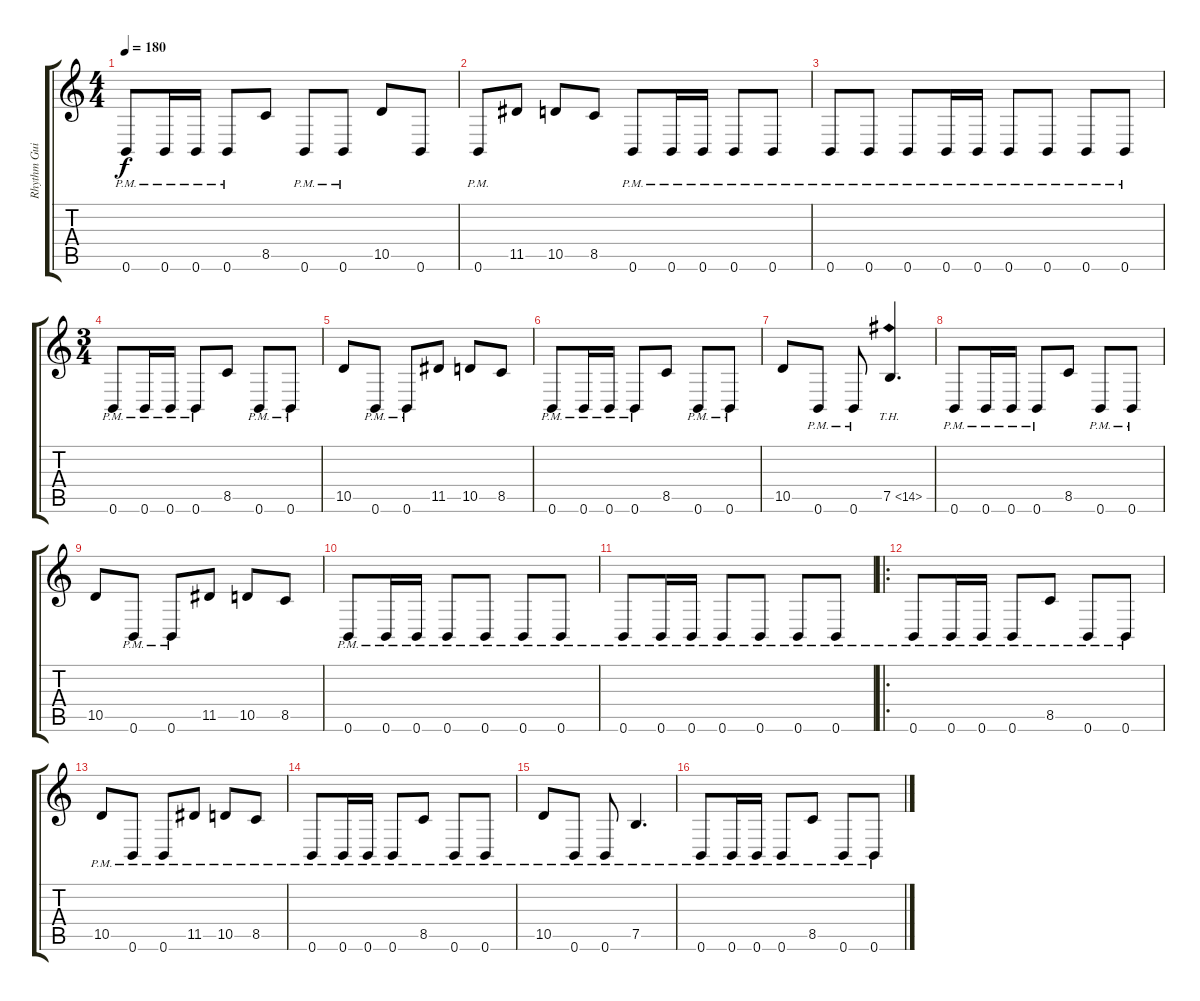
\track ("Rhythm Guitar 1" "Rhythm Gui") {instrument distortionguitar}
\staff {score tabs}
\tuning (B3 Gb3 D3 A2 E2 B1) {hide}
\ts (4 4)
\tempo 180
\clef g2
\ks c
0.6{pm}.8{dy f} 0.6{pm}.16 0.6{pm}.16 0.6{pm}.8 8.5.8 0.6{pm}.8 0.6{pm}.8 10.5.8 0.6.8 |
0.6{pm}.8 11.5.8 10.5.8 8.5.8 0.6{pm}.8 0.6{pm}.16 0.6{pm}.16 0.6{pm}.8 0.6{pm}.8 |
0.6{pm}.8 0.6{pm}.8 0.6{pm}.8 0.6{pm}.16 0.6{pm}.16 0.6{pm}.8 0.6{pm}.8 0.6{pm}.8 0.6{pm}.8 |
\ts (3 4)
0.6{pm}.8 0.6{pm}.16 0.6{pm}.16 0.6{pm}.8 8.5.8 0.6{pm}.8 0.6{pm}.8 |
10.5.8 0.6{pm}.8 0.6{pm}.8 11.5.8 10.5.8 8.5.8 |
0.6{pm}.8 0.6{pm}.16 0.6{pm}.16 0.6{pm}.8 8.5.8 0.6{pm}.8 0.6{pm}.8 |
10.5.8 0.6{pm}.8 0.6{pm}.8 7.5{th 7}.4{d} |
0.6{pm}.8 0.6{pm}.16 0.6{pm}.16 0.6{pm}.8 8.5.8 0.6{pm}.8 0.6{pm}.8 |
10.5.8 0.6{pm}.8 0.6{pm}.8 11.5.8 10.5.8 8.5.8 |
0.6{pm}.8 0.6{pm}.16 0.6{pm}.16 0.6{pm}.8 0.6{pm}.8 0.6{pm}.8 0.6{pm}.8 |
0.6{pm}.8 0.6{pm}.16 0.6{pm}.16 0.6{pm}.8 0.6{pm}.8 0.6{pm}.8 0.6{pm}.8 |
\ro
0.6{pm}.8 0.6{pm}.16 0.6{pm}.16 0.6{pm}.8 8.5{pm}.8 0.6{pm}.8 0.6{pm}.8 |
10.5{pm}.8 0.6{pm}.8 0.6{pm}.8 11.5{pm}.8 10.5{pm}.8 8.5{pm}.8 |
0.6{pm}.8 0.6{pm}.16 0.6{pm}.16 0.6{pm}.8 8.5{pm}.8 0.6{pm}.8 0.6{pm}.8 |
10.5{pm}.8 0.6{pm}.8 0.6{pm}.8 7.5{pm}.4{d} |
0.6{pm}.8 0.6{pm}.16 0.6{pm}.16 0.6{pm}.8 8.5{pm}.8 0.6{pm}.8 0.6{pm}.8
